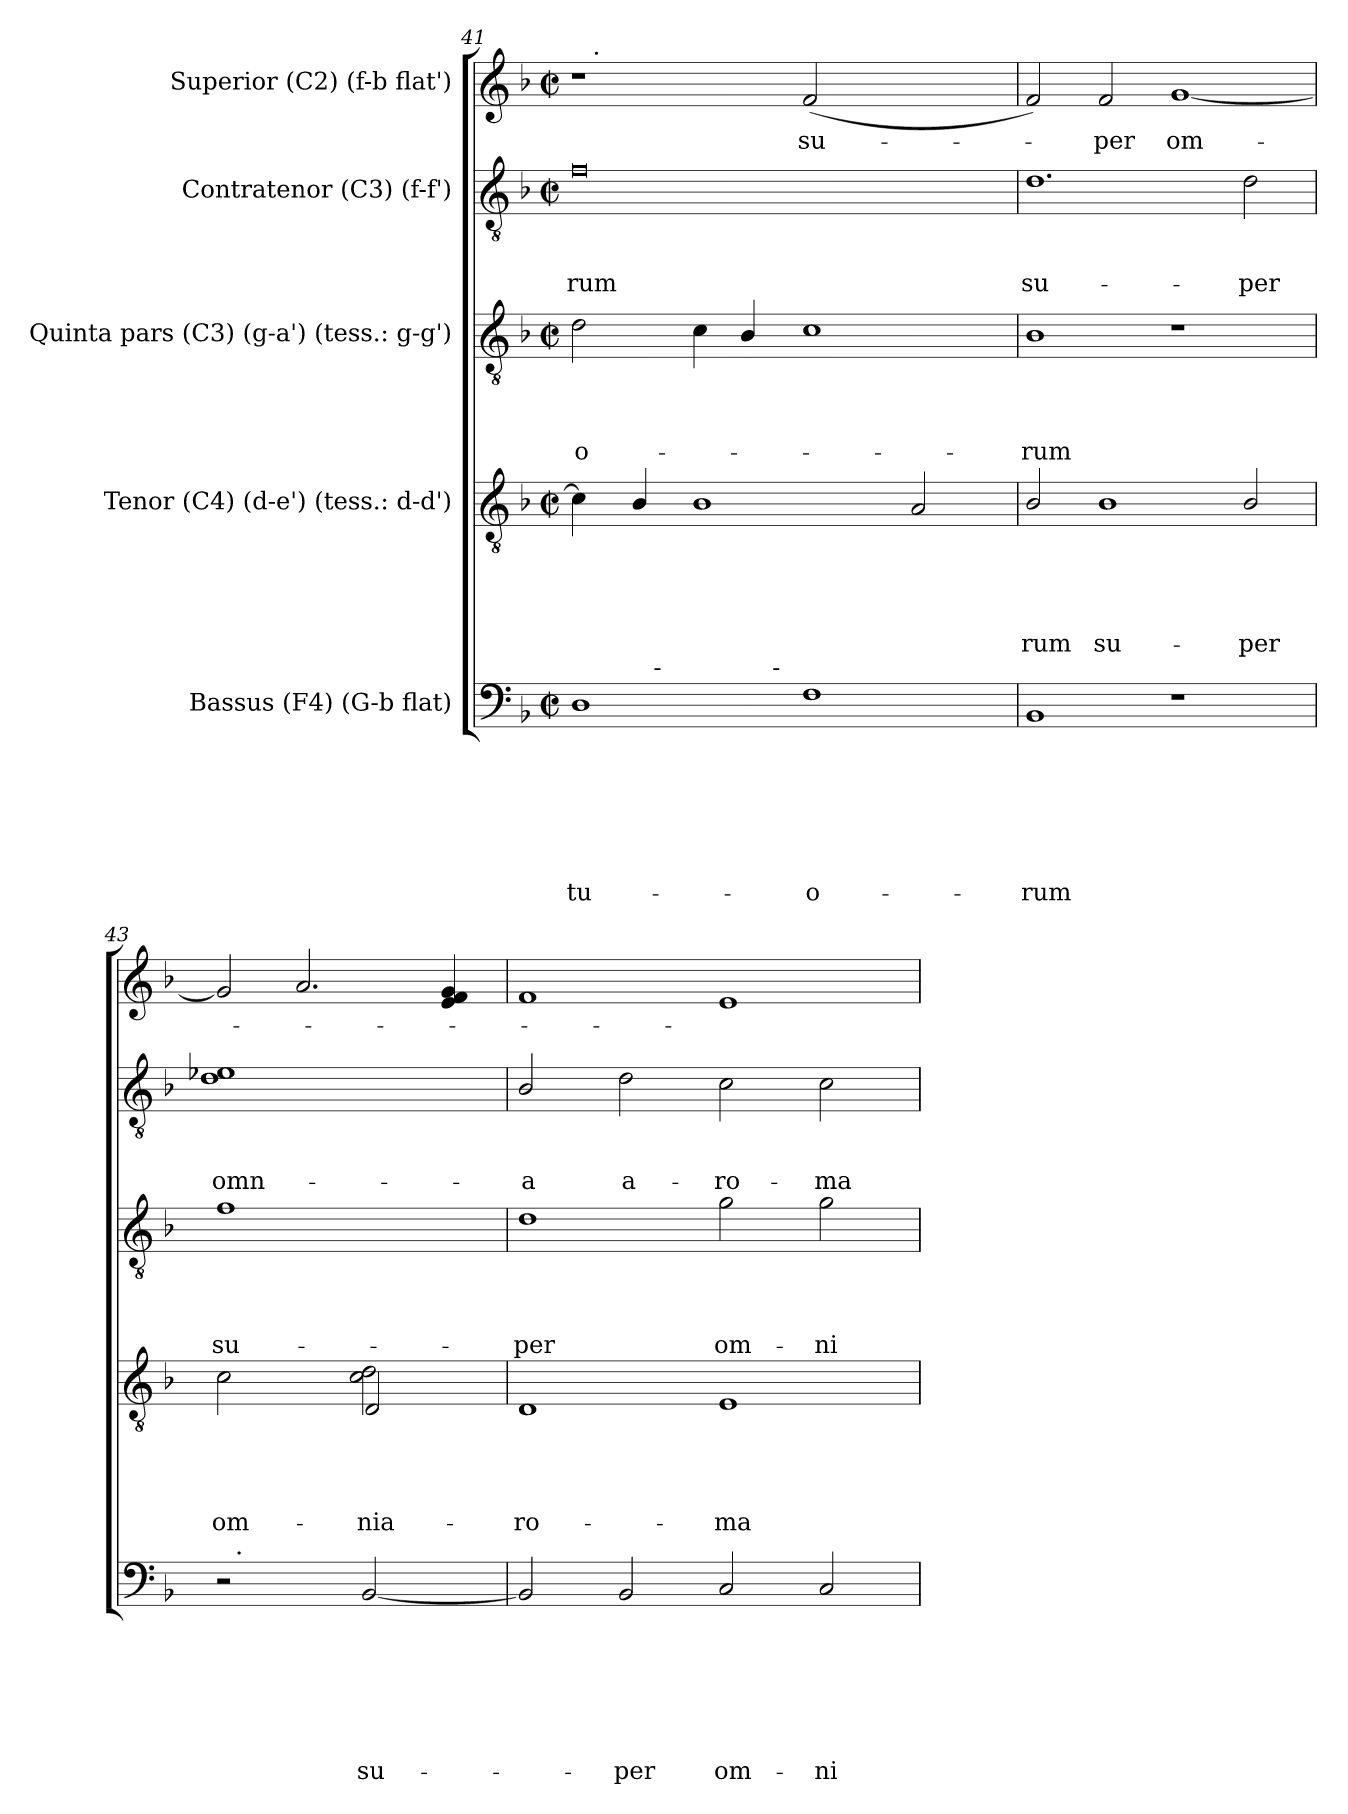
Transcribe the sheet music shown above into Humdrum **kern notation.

**kern	**text	**text	**text	**text	**text	**text	**text	**kern	**text	**text	**text	**text	**text	**kern	**text	**text	**text	**text	**kern	**text	**text	**text	**kern	**text
*part5	*part5	*part5	*part5	*part5	*part5	*part5	*part5	*part4	*part4	*part4	*part4	*part4	*part4	*part3	*part3	*part3	*part3	*part3	*part2	*part2	*part2	*part2	*part1	*part1
*staff5	*staff5	*staff5	*staff5	*staff5	*staff5	*staff5	*staff5	*staff4	*staff4	*staff4	*staff4	*staff4	*staff4	*staff3	*staff3	*staff3	*staff3	*staff3	*staff2	*staff2	*staff2	*staff2	*staff1	*staff1
*I"Bassus (F4) (G-b flat)	*	*	*	*	*	*	*	*I"Tenor (C4) (d-e') (tess.: d-d')	*	*	*	*	*	*I"Quinta pars (C3) (g-a') (tess.: g-g')	*	*	*	*	*I"Contratenor (C3) (f-f')	*	*	*	*I"Superior (C2) (f-b flat')	*
!!LO:LB:g=z
*clefF4	*	*	*	*	*	*	*	*clefGv2	*	*	*	*	*	*clefGv2	*	*	*	*	*clefGv2	*	*	*	*clefG2	*
*k[b-]	*	*	*	*	*	*	*	*k[b-]	*	*	*	*	*	*k[b-]	*	*	*	*	*k[b-]	*	*	*	*k[b-]	*
*F:	*	*	*	*	*	*	*	*F:	*	*	*	*	*	*F:	*	*	*	*	*F:	*	*	*	*F:	*
*M2/2	*	*	*	*	*	*	*	*M2/2	*	*	*	*	*	*M2/2	*	*	*	*	*M2/2	*	*	*	*M2/2	*
*met(c|)	*	*	*	*	*	*	*	*met(c|)	*	*	*	*	*	*met(c|)	*	*	*	*	*met(c|)	*	*	*	*met(c|)	*
=41	=41	=41	=41	=41	=41	=41	=41	=41	=41	=41	=41	=41	=41	=41	=41	=41	=41	=41	=41	=41	=41	=41	=41	=41
!	!	!	!	!	!	!	!LO:LY:b	!	!	!	!	!	!	!	!	!	!	!LO:LY:b:rj	!	!	!	!LO:LY:b	!	!
*^	*	*	*	*	*	*	*	*	*	*	*	*	*	*	*	*	*	*	*	*	*	*	*^	*
*	*^	*	*	*	*	*	*	*	*	*	*	*	*	*	*	*	*	*	*	*	*	*	*	*	*	*
1D	4ryy	2..ryy	.	.	.	.	.	.	tu-	4c\]	.	.	.	.	.	2d\	.	.	.	-o-	0f	.	.	-rum	1r	16ryy	.
!	!	!	!	!	!	!	!	!	!	!	!	!	!	!	!	!	!	!	!	!	!	!	!	!	!	!LO:TX:a:t=.	!
.	.	.	.	.	.	.	.	.	.	.	.	.	.	.	.	.	.	.	.	.	.	.	.	.	.	1ryy	.
.	16ryy	.	.	.	.	.	.	.	.	4B-/	.	.	.	.	.	.	.	.	.	.	.	.	.	.	.	.	.
!	!LO:TX:a:t=-	!	!	!	!	!	!	!	!	!	!	!	!	!	!	!	!	!	!	!	!	!	!	!	!	!	!
.	1ryy	.	.	.	.	.	.	.	.	.	.	.	.	.	.	.	.	.	.	.	.	.	.	.	.	.	.
.	.	.	.	.	.	.	.	.	.	1B-	.	.	.	.	.	4c\	.	.	.	.	.	.	.	.	.	.	.
.	.	.	.	.	.	.	.	.	.	.	.	.	.	.	.	4B-/	.	.	.	.	.	.	.	.	.	.	.
!	!	!LO:TX:a:t=-	!	!	!	!	!	!	!	!	!	!	!	!	!	!	!	!	!	!	!	!	!	!	!	!	!
.	.	1ryy	.	.	.	.	.	.	.	.	.	.	.	.	.	.	.	.	.	.	.	.	.	.	.	.	.
!	!	!	!	!	!	!	!	!	!LO:LY:b	!	!	!	!	!	!	!	!	!	!	!	!	!	!	!	!	!	!LO:LY:b
1F	.	.	.	.	.	.	.	.	-o-	.	.	.	.	.	.	1c	.	.	.	.	.	.	.	.	(<2f/	.	su-
.	.	.	.	.	.	.	.	.	.	.	.	.	.	.	.	.	.	.	.	.	.	.	.	.	.	2...ryy	.
.	2ryy	.	.	.	.	.	.	.	.	.	.	.	.	.	.	.	.	.	.	.	.	.	.	.	.	.	.
.	.	.	.	.	.	.	.	.	.	2A/	.	.	.	.	.	.	.	.	.	.	.	.	.	.	2ryy	.	.
.	8.ryy	.	.	.	.	.	.	.	.	.	.	.	.	.	.	.	.	.	.	.	.	.	.	.	.	.	.
.	.	8ryy	.	.	.	.	.	.	.	.	.	.	.	.	.	.	.	.	.	.	.	.	.	.	.	.	.
=42	=42	=42	=42	=42	=42	=42	=42	=42	=42	=42	=42	=42	=42	=42	=42	=42	=42	=42	=42	=42	=42	=42	=42	=42	=42	=42	=42
!	!	!	!	!	!	!	!	!	!LO:LY:b	!	!	!	!	!	!LO:LY:b	!	!	!	!	!LO:LY:b:rj	!	!	!	!LO:LY:b	!	!	!
*v	*v	*v	*	*	*	*	*	*	*	*	*	*	*	*	*	*	*	*	*	*	*	*	*	*	*v	*v	*
1BB-	.	.	.	.	.	.	-rum	2B-/	.	.	.	.	-rum	1B-	.	.	.	-rum	1.d	.	.	su-	2f/)	.
!	!	!	!	!	!	!	!	!	!	!	!	!	!LO:LY:b	!	!	!	!	!	!	!	!	!	!	!LO:LY:b
.	.	.	.	.	.	.	.	1B-	.	.	.	.	su-	.	.	.	.	.	.	.	.	.	2f/	-per
!	!	!	!	!	!	!	!	!	!	!	!	!	!	!	!	!	!	!	!	!	!	!	!	!LO:LY:b
1r	.	.	.	.	.	.	.	.	.	.	.	.	.	1r	.	.	.	.	.	.	.	.	[<1g	om-
!	!	!	!	!	!	!	!	!	!	!	!	!	!LO:LY:b	!	!	!	!	!	!	!	!	!LO:LY:b	!	!
.	.	.	.	.	.	.	.	2B-/	.	.	.	.	-per	.	.	.	.	.	2d\	.	.	-per	.	.
=43	=43	=43	=43	=43	=43	=43	=43	=43	=43	=43	=43	=43	=43	=43	=43	=43	=43	=43	=43	=43	=43	=43	=43	=43
!	!	!	!	!	!	!	!	!	!	!	!	!	!LO:LY:b	!	!	!	!	!LO:LY:b:rj	!	!	!	!LO:LY:b	!	!
*^	*	*	*	*	*	*	*	*^	*	*	*	*	*	*	*	*	*	*	*	*	*	*	*^	*
*	*	*	*	*	*	*	*	*	*	*	*	*	*	*	*	*	*	*	*	*	*	*	*	*	*	*^	*
2r	32ryy	.	.	.	.	.	.	.	2c\	2ryy	.	.	.	.	om-	1f	.	.	.	su-	1d 1e-X	.	.	omn-	2g/]	4ryy	2.ryy	.
!	!LO:TX:a:t=.	!	!	!	!	!	!	!	!	!	!	!	!	!	!	!	!	!	!	!	!	!	!	!	!	!	!	!
.	2ryy	.	.	.	.	.	.	.	.	.	.	.	.	.	.	.	.	.	.	.	.	.	.	.	.	.	.	.
.	.	.	.	.	.	.	.	.	.	.	.	.	.	.	.	.	.	.	.	.	.	.	.	.	.	2.a/	.	.
!	!	!	!	!	!	!	!	!LO:LY:b	!	!	!	!	!	!	!LO:LY:b	!	!	!	!	!	!	!	!	!	!	!	!	!
[<2BB-/	.	.	.	.	.	.	.	su-	2c\ 2d\	2D/	.	.	.	.	-nia-	.	.	.	.	.	.	.	.	.	2ryy	.	.	.
.	4...ryy	.	.	.	.	.	.	.	.	.	.	.	.	.	.	.	.	.	.	.	.	.	.	.	.	.	.	.
.	.	.	.	.	.	.	.	.	.	.	.	.	.	.	.	.	.	.	.	.	.	.	.	.	.	.	4e/ 4f/ 4g/	.
*	*	*	*	*	*	*	*	*	*v	*v	*	*	*	*	*	*	*	*	*	*	*	*	*	*	*	*	*	*
=44	=44	=44	=44	=44	=44	=44	=44	=44	=44	=44	=44	=44	=44	=44	=44	=44	=44	=44	=44	=44	=44	=44	=44	=44	=44	=44	=44
!	!	!	!	!	!	!	!	!	!	!	!	!	!	!LO:LY:b	!	!	!	!	!LO:LY:b:rj	!	!	!	!LO:LY:b	!	!	!	!
*v	*v	*	*	*	*	*	*	*	*	*	*	*	*	*	*	*	*	*	*	*	*	*	*	*v	*v	*v	*
2BB-/]	.	.	.	.	.	.	.	1D	.	.	.	.	-ro-	1d	.	.	.	-per	2B-/	.	.	-a	1f	.
!	!	!	!	!	!	!	!LO:LY:b	!	!	!	!	!	!	!	!	!	!	!	!	!	!	!LO:LY:b	!	!
2BB-/	.	.	.	.	.	.	-per	.	.	.	.	.	.	.	.	.	.	.	2d\	.	.	a-	.	.
!	!	!	!	!	!	!	!LO:LY:b	!	!	!	!	!	!LO:LY:b	!	!	!	!	!LO:LY:b:rj	!	!	!	!LO:LY:b	!	!
2C/	.	.	.	.	.	.	om-	1E	.	.	.	.	-ma-	2g\	.	.	.	om-	2c\	.	.	-ro-	1e	.
!	!	!	!	!	!	!	!LO:LY:b	!	!	!	!	!	!	!	!	!	!	!LO:LY:b:rj	!	!	!	!LO:LY:b	!	!
2C/	.	.	.	.	.	.	-ni-	.	.	.	.	.	.	2g\	.	.	.	-ni-	2c\	.	.	-ma-	.	.
=	=	=	=	=	=	=	=	=	=	=	=	=	=	=	=	=	=	=	=	=	=	=	=	=
*-	*-	*-	*-	*-	*-	*-	*-	*-	*-	*-	*-	*-	*-	*-	*-	*-	*-	*-	*-	*-	*-	*-	*-	*-
